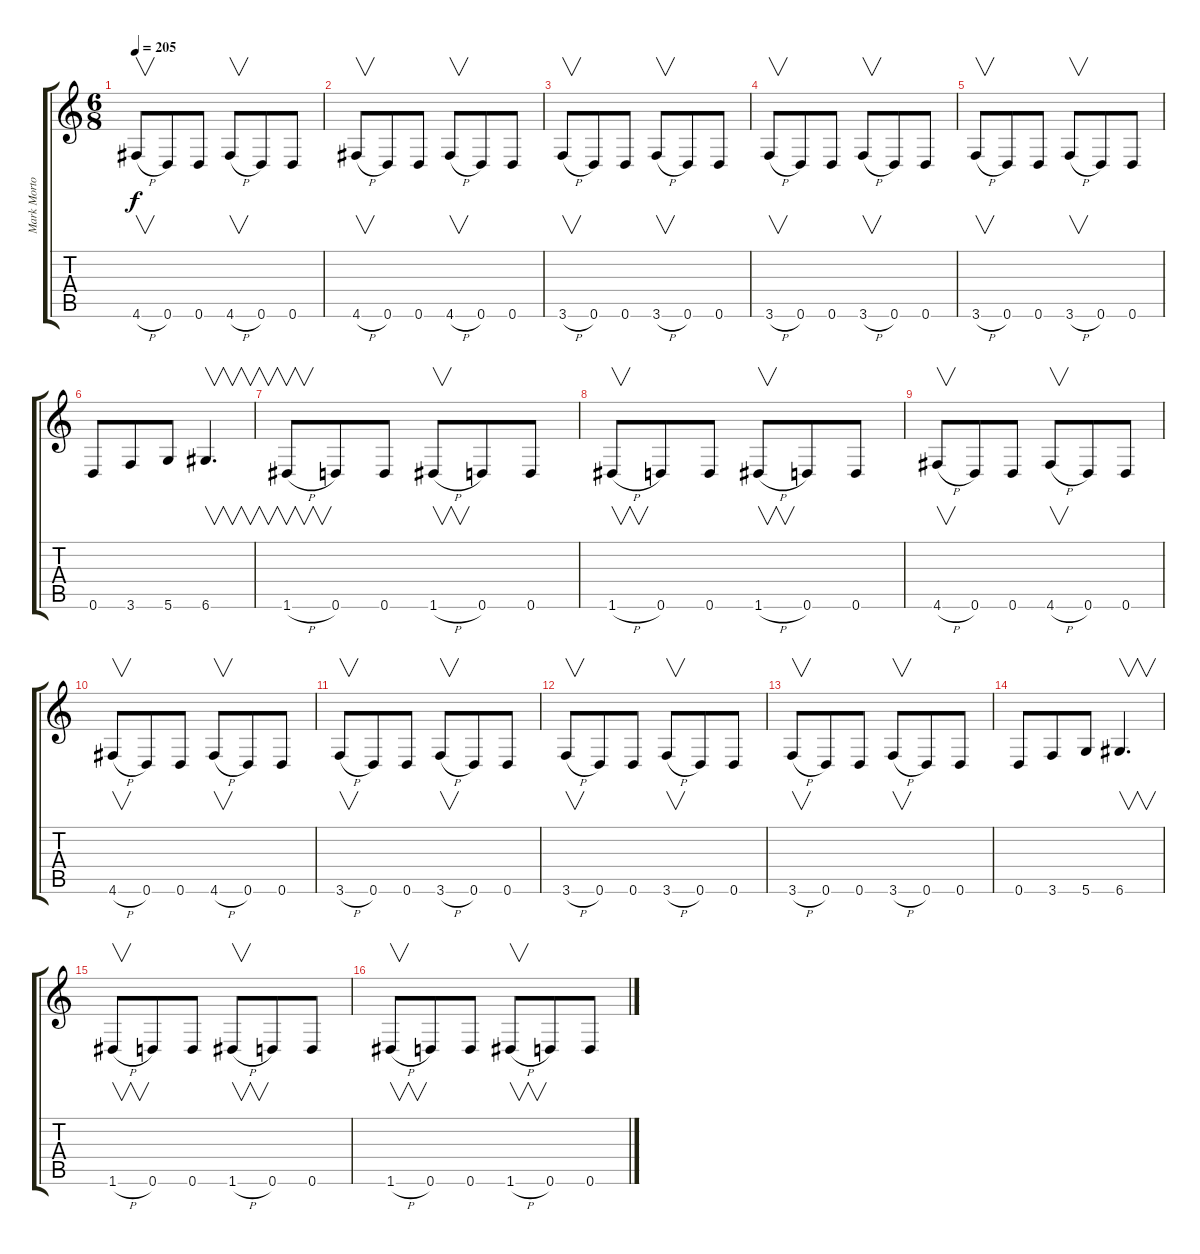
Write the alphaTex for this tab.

\track ("Mark Morton - Rhythm" "Mark Morto") {instrument distortionguitar}
\staff {score tabs}
\tuning (E4 B3 G3 D3 A2 D2) {hide}
\ts (6 8)
\tempo 205
\clef g2
\ks c
4.6{h}.8{v dy f} 0.6.8 0.6.8 4.6{h}.8{v} 0.6.8 0.6.8 |
4.6{h}.8{v} 0.6.8 0.6.8 4.6{h}.8{v} 0.6.8 0.6.8 |
3.6{h}.8{v} 0.6.8 0.6.8 3.6{h}.8{v} 0.6.8 0.6.8 |
3.6{h}.8{v} 0.6.8 0.6.8 3.6{h}.8{v} 0.6.8 0.6.8 |
3.6{h}.8{v} 0.6.8 0.6.8 3.6{h}.8{v} 0.6.8 0.6.8 |
0.6.8 3.6.8 5.6.8 6.6.4{v d} |
1.6{h}.8{v} 0.6.8 0.6.8 1.6{h}.8{v} 0.6.8 0.6.8 |
1.6{h}.8{v} 0.6.8 0.6.8 1.6{h}.8{v} 0.6.8 0.6.8 |
4.6{h}.8{v} 0.6.8 0.6.8 4.6{h}.8{v} 0.6.8 0.6.8 |
4.6{h}.8{v} 0.6.8 0.6.8 4.6{h}.8{v} 0.6.8 0.6.8 |
3.6{h}.8{v} 0.6.8 0.6.8 3.6{h}.8{v} 0.6.8 0.6.8 |
3.6{h}.8{v} 0.6.8 0.6.8 3.6{h}.8{v} 0.6.8 0.6.8 |
3.6{h}.8{v} 0.6.8 0.6.8 3.6{h}.8{v} 0.6.8 0.6.8 |
0.6.8 3.6.8 5.6.8 6.6.4{v d} |
1.6{h}.8{v} 0.6.8 0.6.8 1.6{h}.8{v} 0.6.8 0.6.8 |
1.6{h}.8{v} 0.6.8 0.6.8 1.6{h}.8{v} 0.6.8 0.6.8
